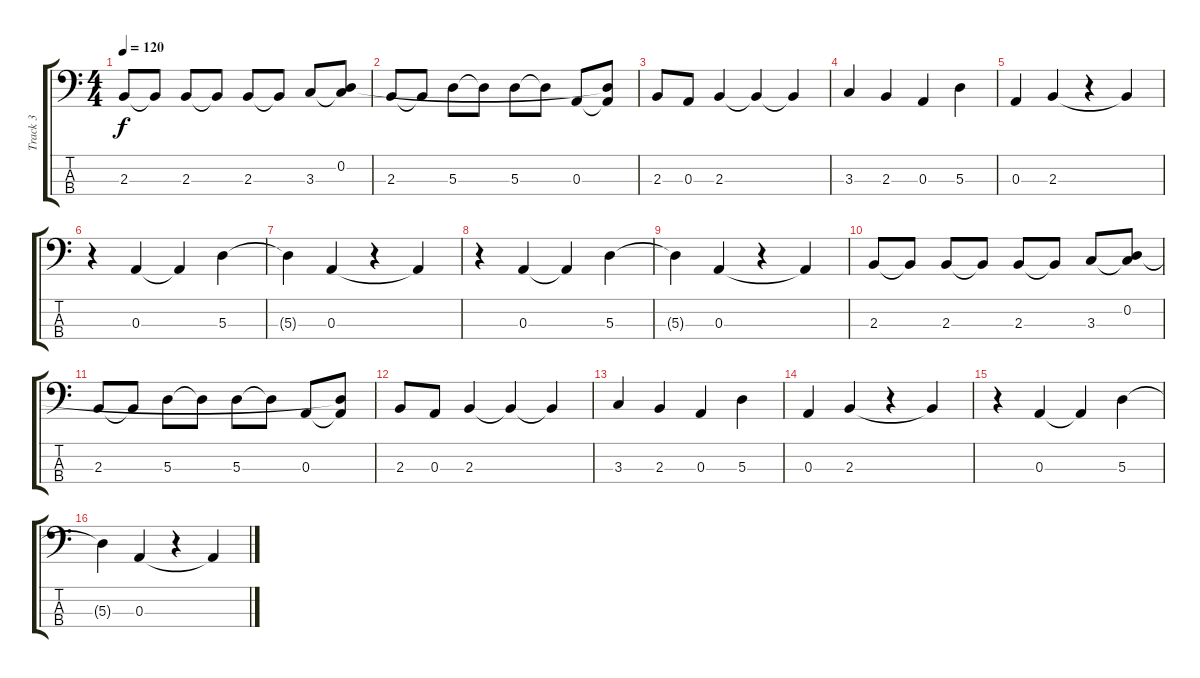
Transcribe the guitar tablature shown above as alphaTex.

\track ("Track 3" "Track 3") {instrument electricbassfinger}
\staff {score tabs}
\tuning (G2 D2 A1 E1) {hide}
\ts (4 4)
\tempo 120
\clef f4
\ks c
2.3.8{dy f} 2.3{t}.8 2.3.8 2.3{t}.8 2.3.8 2.3{t}.8 3.3.8 (0.2 3.3{t}).8 |
2.3.8 2.3{t}.8 5.3.8 5.3{t}.8 5.3.8 5.3{t}.8 0.3.8 (0.2{t} 0.3{t}).8 |
2.3.8 0.3.8 2.3.4 2.3{t}.4 2.3{t}.4 |
3.3.4 2.3.4 0.3.4 5.3.4 |
0.3.4 2.3.4 r.4 2.3{t}.4 |
r.4 0.3.4 0.3{t}.4 5.3.4 |
5.3{t}.4 0.3.4 r.4 0.3{t}.4 |
r.4 0.3.4 0.3{t}.4 5.3.4 |
5.3{t}.4 0.3.4 r.4 0.3{t}.4 |
2.3.8 2.3{t}.8 2.3.8 2.3{t}.8 2.3.8 2.3{t}.8 3.3.8 (0.2 3.3{t}).8 |
2.3.8 2.3{t}.8 5.3.8 5.3{t}.8 5.3.8 5.3{t}.8 0.3.8 (0.2{t} 0.3{t}).8 |
2.3.8 0.3.8 2.3.4 2.3{t}.4 2.3{t}.4 |
3.3.4 2.3.4 0.3.4 5.3.4 |
0.3.4 2.3.4 r.4 2.3{t}.4 |
r.4 0.3.4 0.3{t}.4 5.3.4 |
5.3{t}.4 0.3.4 r.4 0.3{t}.4
